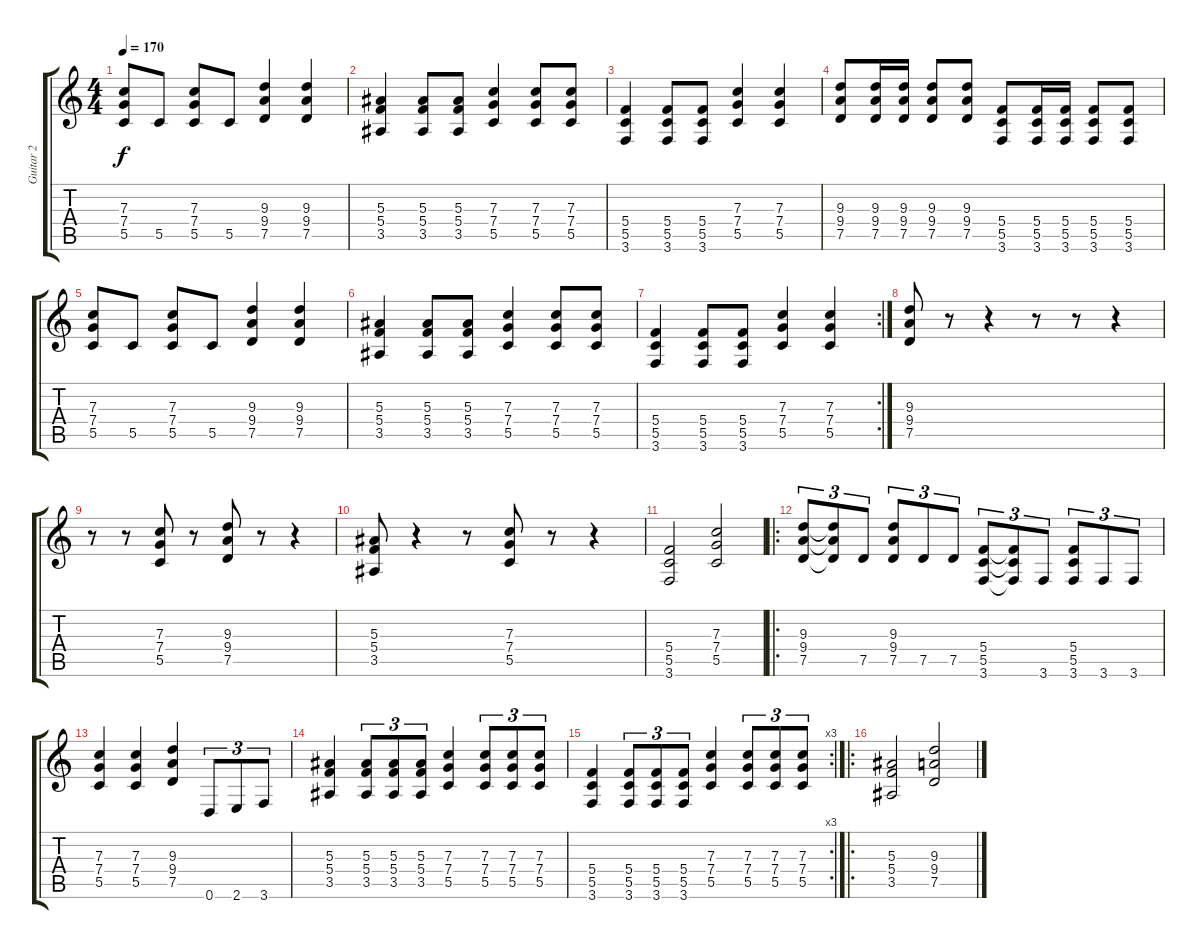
\track ("Guitar 2" "Guitar 2") {instrument distortionguitar}
\staff {score tabs}
\tuning (D4 A3 F3 C3 G2 D2) {hide}
\ts (4 4)
\tempo 170
\clef g2
\ks c
(7.3 7.4 5.5).8{dy f} 5.5.8 (7.3 7.4 5.5).8 5.5.8 (9.3 9.4 7.5).4 (9.3 9.4 7.5).4 |
(5.3 5.4 3.5).4 (5.3 5.4 3.5).8 (5.3 5.4 3.5).8 (7.3 7.4 5.5).4 (7.3 7.4 5.5).8 (7.3 7.4 5.5).8 |
(5.4 5.5 3.6).4 (5.4 5.5 3.6).8 (5.4 5.5 3.6).8 (7.3 7.4 5.5).4 (7.3 7.4 5.5).4 |
(9.3 9.4 7.5).8 (9.3 9.4 7.5).16 (9.3 9.4 7.5).16 (9.3 9.4 7.5).8 (9.3 9.4 7.5).8 (5.4 5.5 3.6).8 (5.4 5.5 3.6).16 (5.4 5.5 3.6).16 (5.4 5.5 3.6).8 (5.4 5.5 3.6).8 |
(7.3 7.4 5.5).8 5.5.8 (7.3 7.4 5.5).8 5.5.8 (9.3 9.4 7.5).4 (9.3 9.4 7.5).4 |
(5.3 5.4 3.5).4 (5.3 5.4 3.5).8 (5.3 5.4 3.5).8 (7.3 7.4 5.5).4 (7.3 7.4 5.5).8 (7.3 7.4 5.5).8 |
\rc 2
(5.4 5.5 3.6).4 (5.4 5.5 3.6).8 (5.4 5.5 3.6).8 (7.3 7.4 5.5).4 (7.3 7.4 5.5).4 |
(9.3 9.4 7.5).8 r.8 r.4 r.8 r.8 r.4 |
r.8 r.8 (7.3 7.4 5.5).8 r.8 (9.3 9.4 7.5).8 r.8 r.4 |
(5.3 5.4 3.5).8 r.4 r.8 (7.3 7.4 5.5).8 r.8 r.4 |
(5.4 5.5 3.6).2 (7.3 7.4 5.5).2 |
\ro
(9.3 9.4 7.5).8{tu (3 2)} (9.3{t} 9.4{t} 7.5{t}).8{tu (3 2)} 7.5.8{tu (3 2)} (9.3 9.4 7.5).8{tu (3 2)} 7.5.8{tu (3 2)} 7.5.8{tu (3 2)} (5.4 5.5 3.6).8{tu (3 2)} (5.4{t} 5.5{t} 3.6{t}).8{tu (3 2)} 3.6.8{tu (3 2)} (5.4 5.5 3.6).8{tu (3 2)} 3.6.8{tu (3 2)} 3.6.8{tu (3 2)} |
(7.3 7.4 5.5).4 (7.3 7.4 5.5).4 (9.3 9.4 7.5).4 0.6.8{tu (3 2)} 2.6.8{tu (3 2)} 3.6.8{tu (3 2)} |
(5.3 5.4 3.5).4 (5.3 5.4 3.5).8{tu (3 2)} (5.3 5.4 3.5).8{tu (3 2)} (5.3 5.4 3.5).8{tu (3 2)} (7.3 7.4 5.5).4 (7.3 7.4 5.5).8{tu (3 2)} (7.3 7.4 5.5).8{tu (3 2)} (7.3 7.4 5.5).8{tu (3 2)} |
\rc 3
(5.4 5.5 3.6).4 (5.4 5.5 3.6).8{tu (3 2)} (5.4 5.5 3.6).8{tu (3 2)} (5.4 5.5 3.6).8{tu (3 2)} (7.3 7.4 5.5).4 (7.3 7.4 5.5).8{tu (3 2)} (7.3 7.4 5.5).8{tu (3 2)} (7.3 7.4 5.5).8{tu (3 2)} |
\ro
(5.3 5.4 3.5).2 (9.3 9.4 7.5).2
